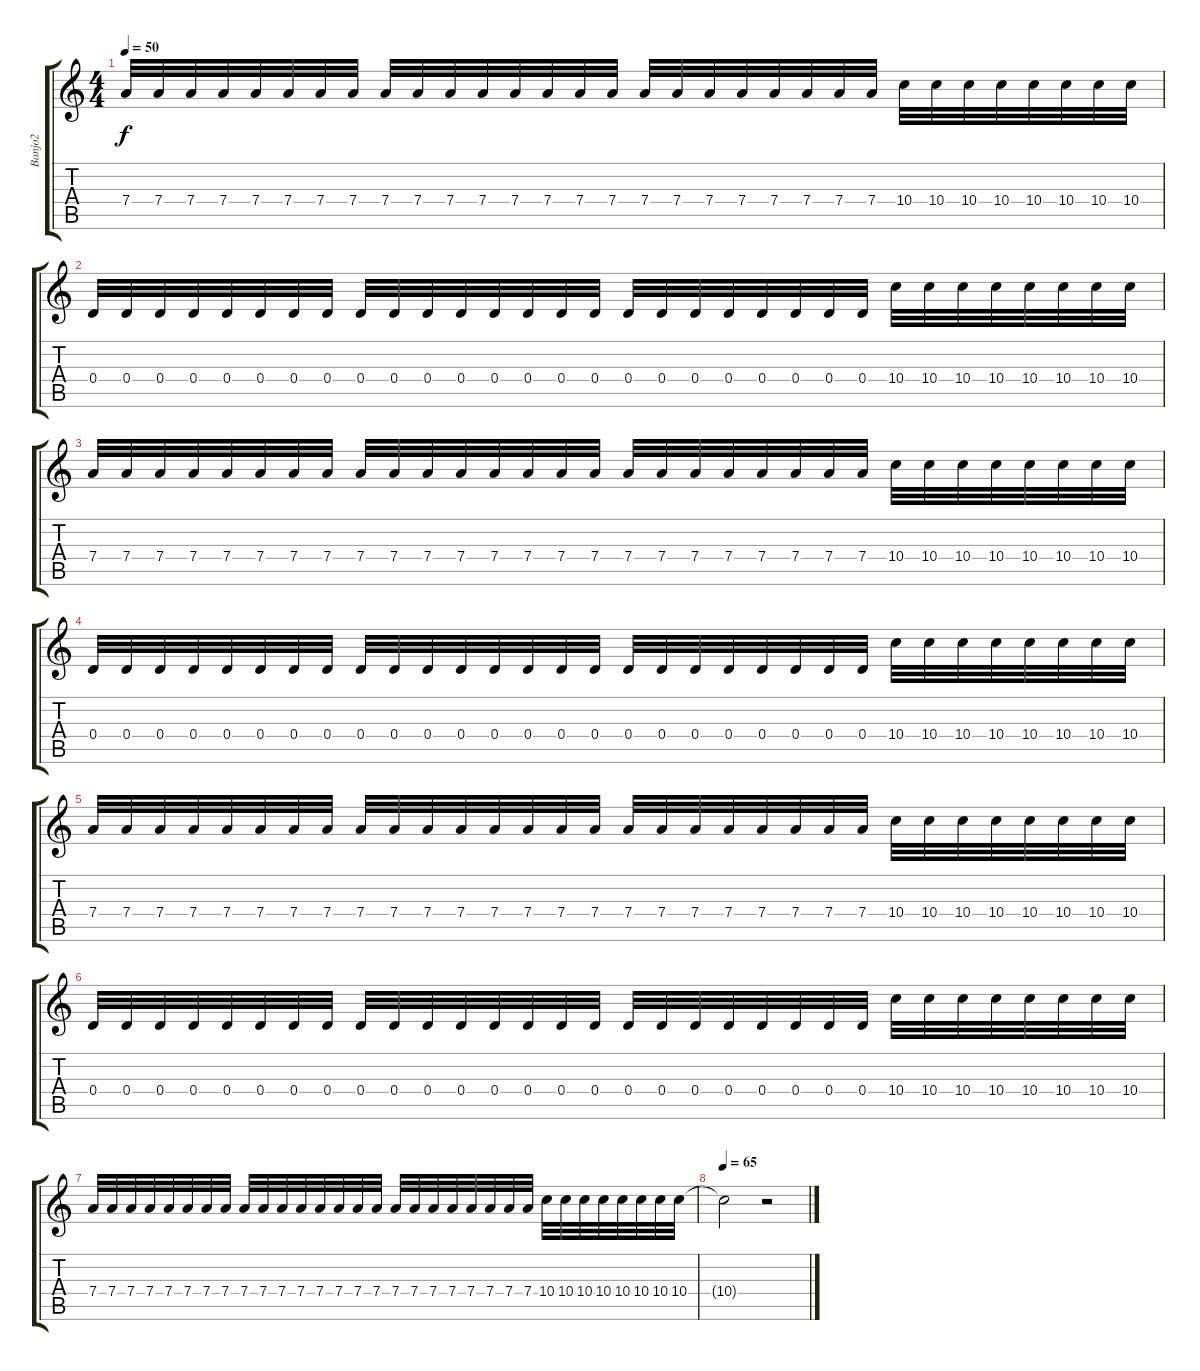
\track ("Banjo2" "Banjo2") {instrument banjo}
\staff {score tabs}
\tuning (E4 B3 G3 D3 A2 E2) {hide}
\displaytranspose 12
\ts (4 4)
\tempo 50
\clef g2
\ks c
7.4.32{dy f} 7.4.32 7.4.32 7.4.32 7.4.32 7.4.32 7.4.32 7.4.32 7.4.32 7.4.32 7.4.32 7.4.32 7.4.32 7.4.32 7.4.32 7.4.32 7.4.32 7.4.32 7.4.32 7.4.32 7.4.32 7.4.32 7.4.32 7.4.32 10.4.32 10.4.32 10.4.32 10.4.32 10.4.32 10.4.32 10.4.32 10.4.32 |
0.4.32{instrument distortionguitar} 0.4.32 0.4.32 0.4.32 0.4.32 0.4.32 0.4.32 0.4.32 0.4.32 0.4.32 0.4.32 0.4.32 0.4.32 0.4.32 0.4.32 0.4.32 0.4.32 0.4.32 0.4.32 0.4.32 0.4.32 0.4.32 0.4.32 0.4.32 10.4.32 10.4.32 10.4.32 10.4.32 10.4.32 10.4.32 10.4.32 10.4.32 |
7.4.32 7.4.32 7.4.32 7.4.32 7.4.32 7.4.32 7.4.32 7.4.32 7.4.32 7.4.32 7.4.32 7.4.32 7.4.32 7.4.32 7.4.32 7.4.32 7.4.32 7.4.32 7.4.32 7.4.32 7.4.32 7.4.32 7.4.32 7.4.32 10.4.32 10.4.32 10.4.32 10.4.32 10.4.32 10.4.32 10.4.32 10.4.32 |
0.4.32 0.4.32 0.4.32 0.4.32 0.4.32 0.4.32 0.4.32 0.4.32 0.4.32 0.4.32 0.4.32 0.4.32 0.4.32 0.4.32 0.4.32 0.4.32 0.4.32 0.4.32 0.4.32 0.4.32 0.4.32 0.4.32 0.4.32 0.4.32 10.4.32 10.4.32 10.4.32 10.4.32 10.4.32 10.4.32 10.4.32 10.4.32 |
7.4.32 7.4.32 7.4.32 7.4.32 7.4.32 7.4.32 7.4.32 7.4.32 7.4.32 7.4.32 7.4.32 7.4.32 7.4.32 7.4.32 7.4.32 7.4.32 7.4.32 7.4.32 7.4.32 7.4.32 7.4.32 7.4.32 7.4.32 7.4.32 10.4.32 10.4.32 10.4.32 10.4.32 10.4.32 10.4.32 10.4.32 10.4.32 |
0.4.32{instrument distortionguitar} 0.4.32 0.4.32 0.4.32 0.4.32 0.4.32 0.4.32 0.4.32 0.4.32 0.4.32 0.4.32 0.4.32 0.4.32 0.4.32 0.4.32 0.4.32 0.4.32 0.4.32 0.4.32 0.4.32 0.4.32 0.4.32 0.4.32 0.4.32 10.4.32 10.4.32 10.4.32 10.4.32 10.4.32 10.4.32 10.4.32 10.4.32 |
7.4.32 7.4.32 7.4.32 7.4.32 7.4.32 7.4.32 7.4.32 7.4.32 7.4.32 7.4.32 7.4.32 7.4.32 7.4.32 7.4.32 7.4.32 7.4.32 7.4.32 7.4.32 7.4.32 7.4.32 7.4.32 7.4.32 7.4.32 7.4.32 10.4.32 10.4.32 10.4.32 10.4.32 10.4.32 10.4.32 10.4.32 10.4.32 |
\tempo 65
10.4{t}.2 r.2
